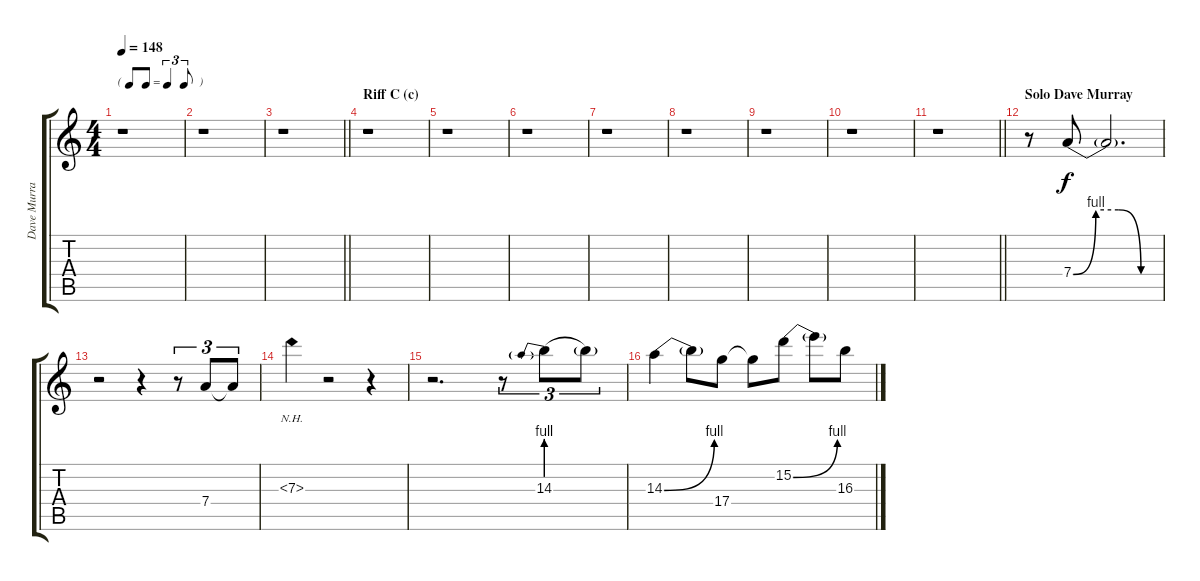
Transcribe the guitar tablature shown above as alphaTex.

\track ("Dave Murray" "Dave Murra") {instrument distortionguitar}
\staff {score tabs}
\tuning (E4 B3 G3 D3 A2 E2) {hide}
\ts (4 4)
\tf triplet8th
\tempo 148
\clef g2
\ks c
r.1{dy f} |
r.1 |
\barLineRight lightlight
r.1 |
\section ("" "Riff C (c)")
r.1 |
r.1 |
r.1 |
r.1 |
r.1 |
r.1 |
r.1 |
\barLineRight lightlight
r.1 |
\section ("" "Solo Dave Murray")
r.8 7.4{be (custom 0 0 15 4 30 4 45 0 60 0)}.8 7.4{t}.2{d} |
r.2 r.4 r.8{tu (3 2)} 7.4.8{tu (3 2)} 7.4{t}.8{tu (3 2)} |
7.3{nh}.4 r.2 r.4 |
r.2{d} r.8{tu (3 2)} 14.3{be (prebend 0 4 60 4)}.8{tu (3 2)} 14.3{t}.8{tu (3 2)} |
14.3{be (bend 0 0 60 4)}.4 14.3{t}.8 17.4.8 17.4{t}.8 15.2{be (bend 0 0 60 4)}.8 15.2{t}.8 16.3.8
